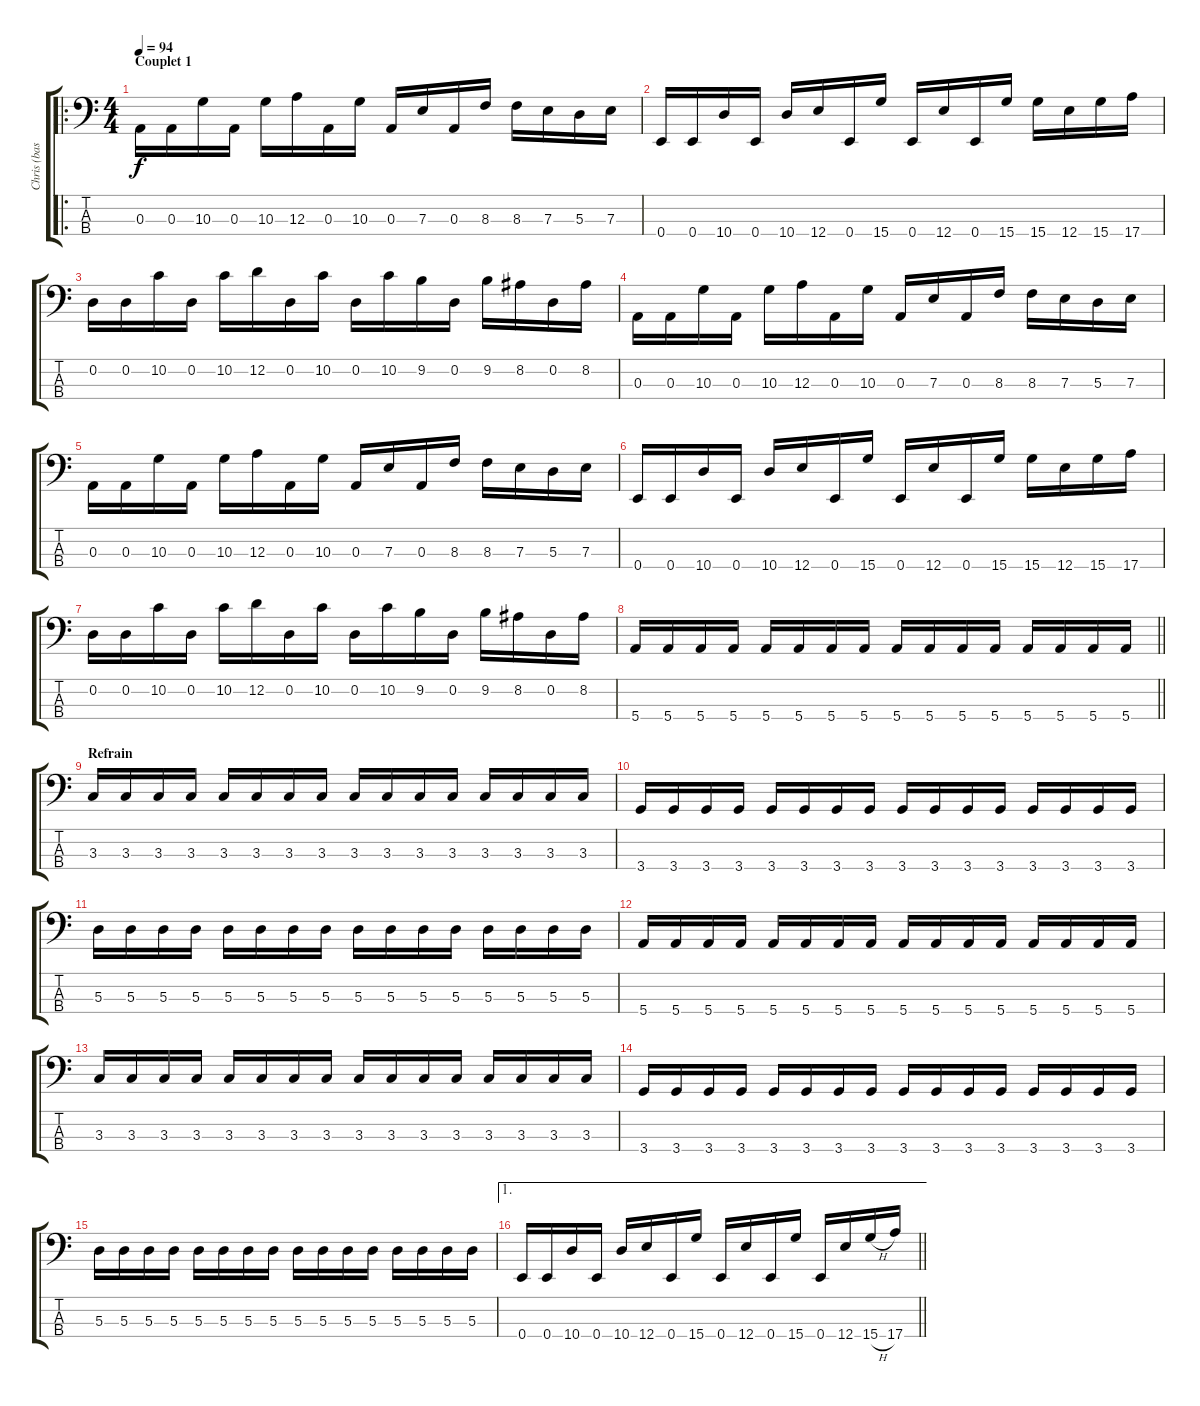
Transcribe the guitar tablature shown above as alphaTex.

\track ("Chris (basse)" "Chris (bas") {instrument electricbassfinger}
\staff {score tabs}
\tuning (G2 D2 A1 E1) {hide}
\ro
\ts (4 4)
\section ("" "Couplet 1")
\tempo 94
\clef f4
\ks c
0.3.16{dy f} 0.3.16 10.3.16 0.3.16 10.3.16 12.3.16 0.3.16 10.3.16 0.3.16 7.3.16 0.3.16 8.3.16 8.3.16 7.3.16 5.3.16 7.3.16 |
0.4.16 0.4.16 10.4.16 0.4.16 10.4.16 12.4.16 0.4.16 15.4.16 0.4.16 12.4.16 0.4.16 15.4.16 15.4.16 12.4.16 15.4.16 17.4.16 |
0.2.16 0.2.16 10.2.16 0.2.16 10.2.16 12.2.16 0.2.16 10.2.16 0.2.16 10.2.16 9.2.16 0.2.16 9.2.16 8.2.16 0.2.16 8.2.16 |
0.3.16 0.3.16 10.3.16 0.3.16 10.3.16 12.3.16 0.3.16 10.3.16 0.3.16 7.3.16 0.3.16 8.3.16 8.3.16 7.3.16 5.3.16 7.3.16 |
0.3.16 0.3.16 10.3.16 0.3.16 10.3.16 12.3.16 0.3.16 10.3.16 0.3.16 7.3.16 0.3.16 8.3.16 8.3.16 7.3.16 5.3.16 7.3.16 |
0.4.16 0.4.16 10.4.16 0.4.16 10.4.16 12.4.16 0.4.16 15.4.16 0.4.16 12.4.16 0.4.16 15.4.16 15.4.16 12.4.16 15.4.16 17.4.16 |
0.2.16 0.2.16 10.2.16 0.2.16 10.2.16 12.2.16 0.2.16 10.2.16 0.2.16 10.2.16 9.2.16 0.2.16 9.2.16 8.2.16 0.2.16 8.2.16 |
\barLineRight lightlight
5.4.16 5.4.16 5.4.16 5.4.16 5.4.16 5.4.16 5.4.16 5.4.16 5.4.16 5.4.16 5.4.16 5.4.16 5.4.16 5.4.16 5.4.16 5.4.16 |
\section ("" "Refrain")
3.3.16 3.3.16 3.3.16 3.3.16 3.3.16 3.3.16 3.3.16 3.3.16 3.3.16 3.3.16 3.3.16 3.3.16 3.3.16 3.3.16 3.3.16 3.3.16 |
3.4.16 3.4.16 3.4.16 3.4.16 3.4.16 3.4.16 3.4.16 3.4.16 3.4.16 3.4.16 3.4.16 3.4.16 3.4.16 3.4.16 3.4.16 3.4.16 |
5.3.16 5.3.16 5.3.16 5.3.16 5.3.16 5.3.16 5.3.16 5.3.16 5.3.16 5.3.16 5.3.16 5.3.16 5.3.16 5.3.16 5.3.16 5.3.16 |
5.4.16 5.4.16 5.4.16 5.4.16 5.4.16 5.4.16 5.4.16 5.4.16 5.4.16 5.4.16 5.4.16 5.4.16 5.4.16 5.4.16 5.4.16 5.4.16 |
3.3.16 3.3.16 3.3.16 3.3.16 3.3.16 3.3.16 3.3.16 3.3.16 3.3.16 3.3.16 3.3.16 3.3.16 3.3.16 3.3.16 3.3.16 3.3.16 |
3.4.16 3.4.16 3.4.16 3.4.16 3.4.16 3.4.16 3.4.16 3.4.16 3.4.16 3.4.16 3.4.16 3.4.16 3.4.16 3.4.16 3.4.16 3.4.16 |
5.3.16 5.3.16 5.3.16 5.3.16 5.3.16 5.3.16 5.3.16 5.3.16 5.3.16 5.3.16 5.3.16 5.3.16 5.3.16 5.3.16 5.3.16 5.3.16 |
\ae 1
\barLineRight lightlight
0.4.16 0.4.16 10.4.16 0.4.16 10.4.16 12.4.16 0.4.16 15.4.16 0.4.16 12.4.16 0.4.16 15.4.16 0.4.16 12.4.16 15.4{h}.16 17.4.16
